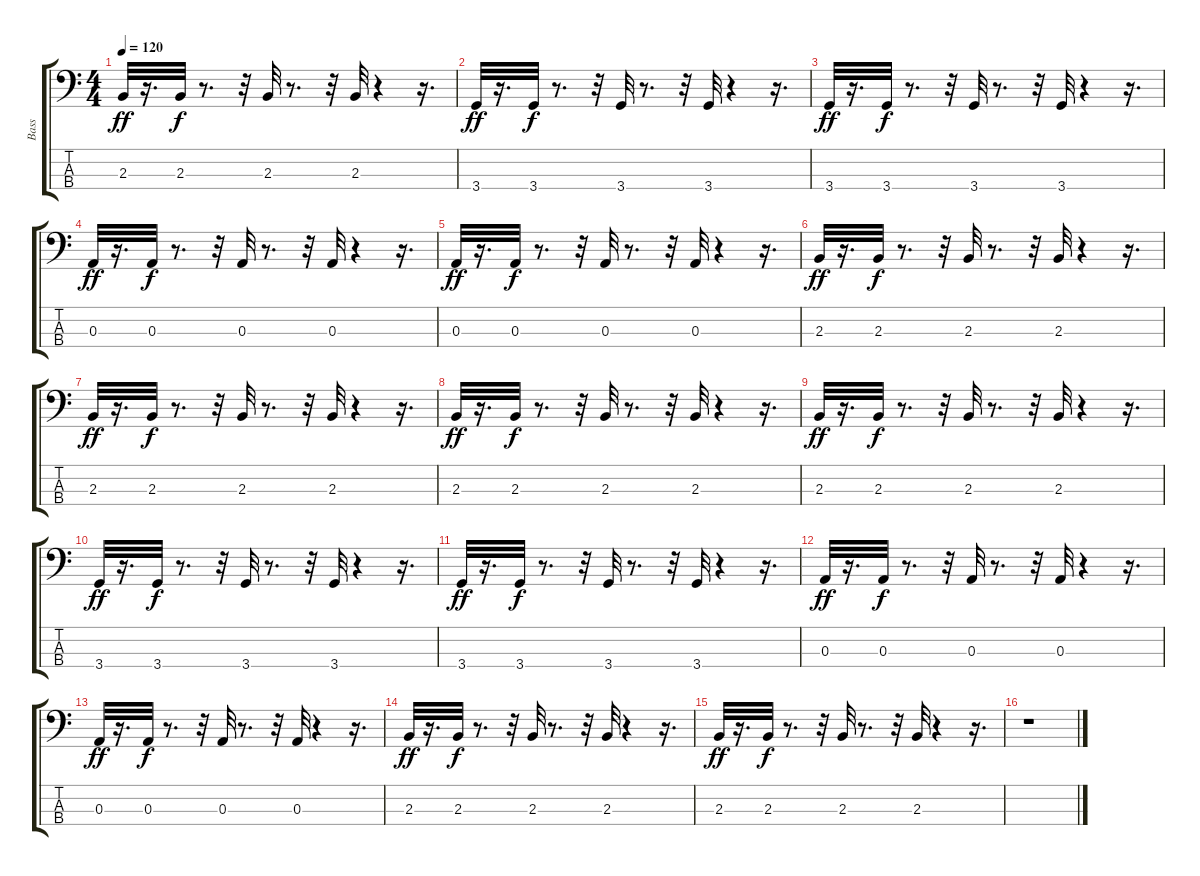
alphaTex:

\track ("Bass" "Bass") {instrument synthbass1}
\staff {score tabs}
\tuning (G2 D2 A1 E1) {hide}
\ts (4 4)
\tempo 120
\clef f4
\ks c
2.3.32{dy ff} r.16{d} 2.3.32{dy f} r.8{d} r.32 2.3.32 r.8{d} r.32 2.3.32 r.4 r.16{d} |
3.4.32{dy ff} r.16{d} 3.4.32{dy f} r.8{d} r.32 3.4.32 r.8{d} r.32 3.4.32 r.4 r.16{d} |
3.4.32{dy ff} r.16{d} 3.4.32{dy f} r.8{d} r.32 3.4.32 r.8{d} r.32 3.4.32 r.4 r.16{d} |
0.3.32{dy ff} r.16{d} 0.3.32{dy f} r.8{d} r.32 0.3.32 r.8{d} r.32 0.3.32 r.4 r.16{d} |
0.3.32{dy ff} r.16{d} 0.3.32{dy f} r.8{d} r.32 0.3.32 r.8{d} r.32 0.3.32 r.4 r.16{d} |
2.3.32{dy ff} r.16{d} 2.3.32{dy f} r.8{d} r.32 2.3.32 r.8{d} r.32 2.3.32 r.4 r.16{d} |
2.3.32{dy ff} r.16{d} 2.3.32{dy f} r.8{d} r.32 2.3.32 r.8{d} r.32 2.3.32 r.4 r.16{d} |
2.3.32{dy ff} r.16{d} 2.3.32{dy f} r.8{d} r.32 2.3.32 r.8{d} r.32 2.3.32 r.4 r.16{d} |
2.3.32{dy ff} r.16{d} 2.3.32{dy f} r.8{d} r.32 2.3.32 r.8{d} r.32 2.3.32 r.4 r.16{d} |
3.4.32{dy ff} r.16{d} 3.4.32{dy f} r.8{d} r.32 3.4.32 r.8{d} r.32 3.4.32 r.4 r.16{d} |
3.4.32{dy ff} r.16{d} 3.4.32{dy f} r.8{d} r.32 3.4.32 r.8{d} r.32 3.4.32 r.4 r.16{d} |
0.3.32{dy ff} r.16{d} 0.3.32{dy f} r.8{d} r.32 0.3.32 r.8{d} r.32 0.3.32 r.4 r.16{d} |
0.3.32{dy ff} r.16{d} 0.3.32{dy f} r.8{d} r.32 0.3.32 r.8{d} r.32 0.3.32 r.4 r.16{d} |
2.3.32{dy ff} r.16{d} 2.3.32{dy f} r.8{d} r.32 2.3.32 r.8{d} r.32 2.3.32 r.4 r.16{d} |
2.3.32{dy ff} r.16{d} 2.3.32{dy f} r.8{d} r.32 2.3.32 r.8{d} r.32 2.3.32 r.4 r.16{d} |
r.1
